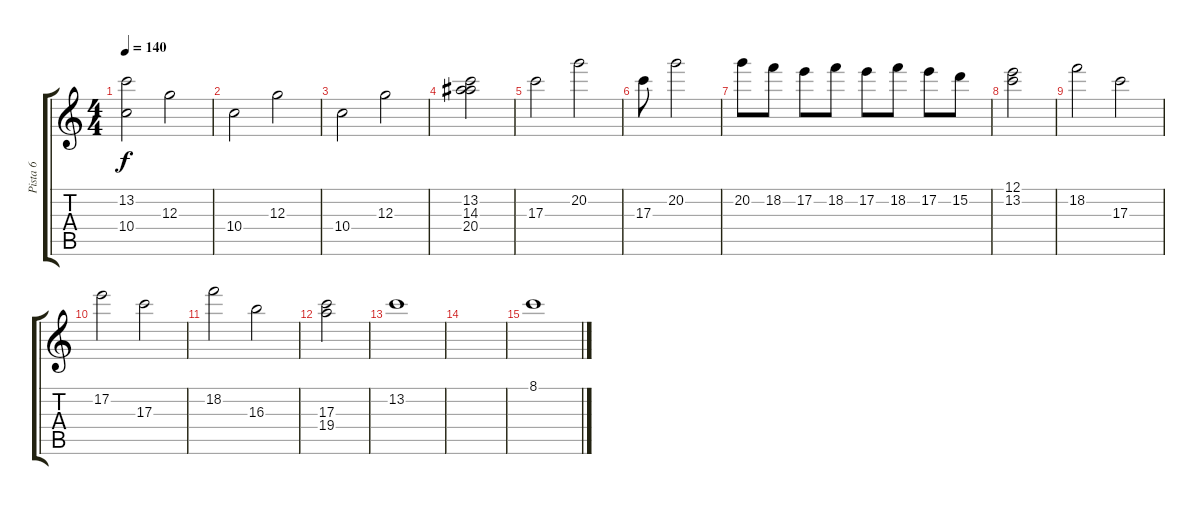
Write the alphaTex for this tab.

\track ("Pista 6" "Pista 6") {instrument distortionguitar}
\staff {score tabs}
\tuning (E4 B3 G3 D3 A2 E2) {hide}
\ts (4 4)
\tempo 140
\clef g2
\ks c
(13.2 10.4).2{dy f} 12.3.2 |
10.4.2 12.3.2 |
10.4.2 12.3.2 |
(13.2 14.3 20.4).2 |
17.3.2 20.2.2 |
17.3.8 20.2.2 |
20.2.8 18.2.8 17.2.8 18.2.8 17.2.8 18.2.8 17.2.8 15.2.8 |
(12.1 13.2).2 |
18.2.2 17.3.2 |
17.2.2 17.3.2 |
18.2.2 16.3.2 |
(17.3 19.4).2 |
13.2.1 |
|
8.1.1
